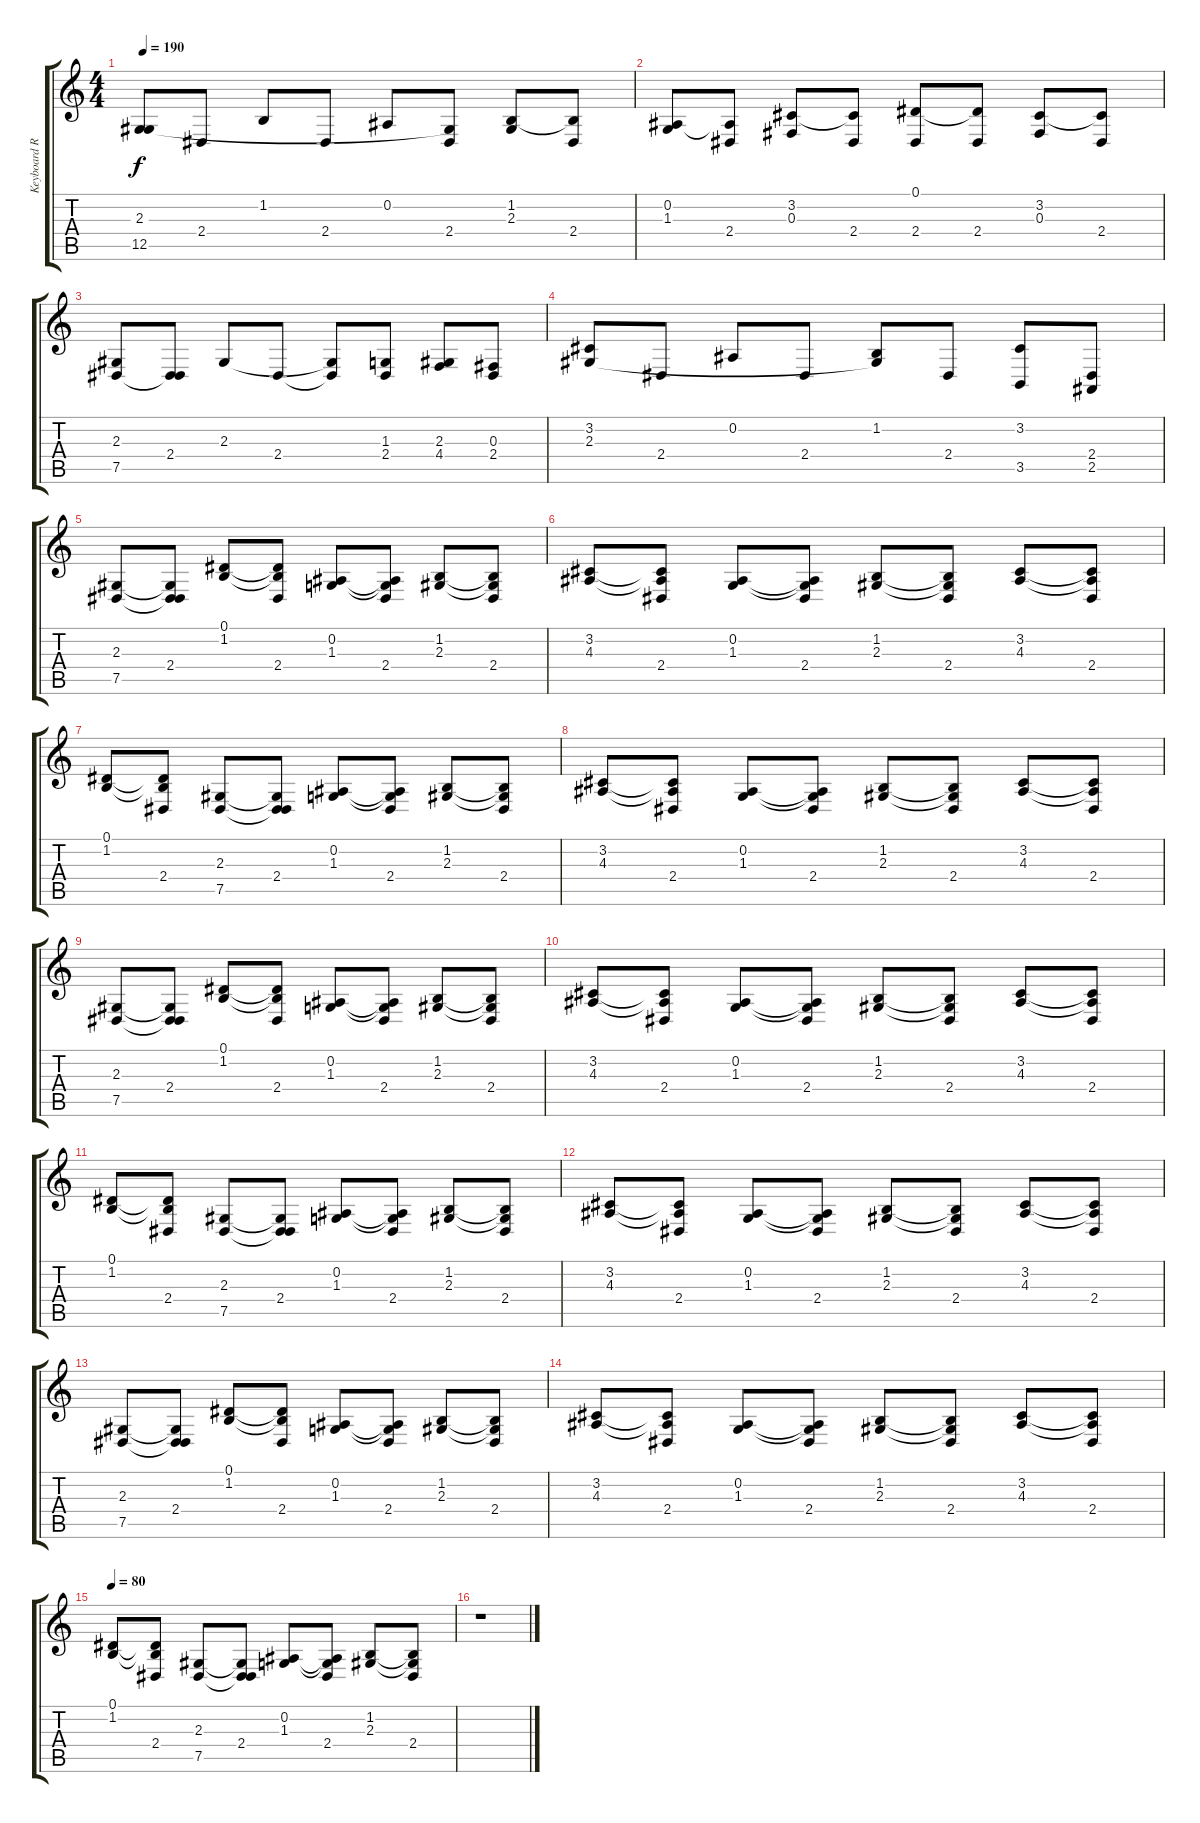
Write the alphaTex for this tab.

\track ("Keyboard Right" "Keyboard R") {instrument churchorgan}
\staff {score tabs}
\tuning (Eb4 Bb3 Gb3 Db3 Ab2 Eb2) {hide}
\ts (4 4)
\tempo 190
\clef g2
\ks c
(2.3 12.5).8{dy f} 2.4.8 1.2.8 2.4.8 0.2.8 (2.4 12.5{t}).8 (1.2 2.3).8 (1.2{t} 2.4).8 |
(0.2 1.3).8 (0.2{t} 2.4).8 (3.2 0.3).8 (3.2{t} 2.4).8 (0.1 2.4).8 (0.1{t} 2.4).8 (3.2 0.3).8 (3.2{t} 2.4).8 |
(2.3 7.5).8 (2.4 7.5{t}).8 2.3.8 2.4.8 (2.3{t} 2.4{t}).8 (1.3 2.4).8 (2.3 4.4).8 (0.3 2.4).8 |
(3.2 2.3).8 2.4.8 0.2.8 2.4.8 (1.2 2.3{t}).8 2.4.8 (3.2 3.5).8 (2.4 2.5).8 |
(2.3 7.5).8 (2.3{t} 2.4 7.5{t}).8 (0.1 1.2).8 (0.1{t} 1.2{t} 2.4).8 (0.2 1.3).8 (0.2{t} 1.3{t} 2.4).8 (1.2 2.3).8 (1.2{t} 2.3{t} 2.4).8 |
(3.2 4.3).8 (3.2{t} 4.3{t} 2.4).8 (0.2 1.3).8 (0.2{t} 1.3{t} 2.4).8 (1.2 2.3).8 (1.2{t} 2.3{t} 2.4).8 (3.2 4.3).8 (3.2{t} 4.3{t} 2.4).8 |
(0.1 1.2).8 (0.1{t} 1.2{t} 2.4).8 (2.3 7.5).8 (2.3{t} 2.4 7.5{t}).8 (0.2 1.3).8 (0.2{t} 1.3{t} 2.4).8 (1.2 2.3).8 (1.2{t} 2.3{t} 2.4).8 |
(3.2 4.3).8 (3.2{t} 4.3{t} 2.4).8 (0.2 1.3).8 (0.2{t} 1.3{t} 2.4).8 (1.2 2.3).8 (1.2{t} 2.3{t} 2.4).8 (3.2 4.3).8 (3.2{t} 4.3{t} 2.4).8 |
(2.3 7.5).8 (2.3{t} 2.4 7.5{t}).8 (0.1 1.2).8 (0.1{t} 1.2{t} 2.4).8 (0.2 1.3).8 (0.2{t} 1.3{t} 2.4).8 (1.2 2.3).8 (1.2{t} 2.3{t} 2.4).8 |
(3.2 4.3).8 (3.2{t} 4.3{t} 2.4).8 (0.2 1.3).8 (0.2{t} 1.3{t} 2.4).8 (1.2 2.3).8 (1.2{t} 2.3{t} 2.4).8 (3.2 4.3).8 (3.2{t} 4.3{t} 2.4).8 |
(0.1 1.2).8 (0.1{t} 1.2{t} 2.4).8 (2.3 7.5).8 (2.3{t} 2.4 7.5{t}).8 (0.2 1.3).8 (0.2{t} 1.3{t} 2.4).8 (1.2 2.3).8 (1.2{t} 2.3{t} 2.4).8 |
(3.2 4.3).8 (3.2{t} 4.3{t} 2.4).8 (0.2 1.3).8 (0.2{t} 1.3{t} 2.4).8 (1.2 2.3).8 (1.2{t} 2.3{t} 2.4).8 (3.2 4.3).8 (3.2{t} 4.3{t} 2.4).8 |
(2.3 7.5).8{volume 11} (2.3{t} 2.4 7.5{t}).8 (0.1 1.2).8 (0.1{t} 1.2{t} 2.4).8 (0.2 1.3).8 (0.2{t} 1.3{t} 2.4).8 (1.2 2.3).8 (1.2{t} 2.3{t} 2.4).8 |
(3.2 4.3).8 (3.2{t} 4.3{t} 2.4).8 (0.2 1.3).8 (0.2{t} 1.3{t} 2.4).8 (1.2 2.3).8 (1.2{t} 2.3{t} 2.4).8 (3.2 4.3).8 (3.2{t} 4.3{t} 2.4).8 |
\tempo 80
(0.1 1.2).8{volume 5} (0.1{t} 1.2{t} 2.4).8 (2.3 7.5).8 (2.3{t} 2.4 7.5{t}).8 (0.2 1.3).8 (0.2{t} 1.3{t} 2.4).8 (1.2 2.3).8 (1.2{t} 2.3{t} 2.4).8 |
r.1
